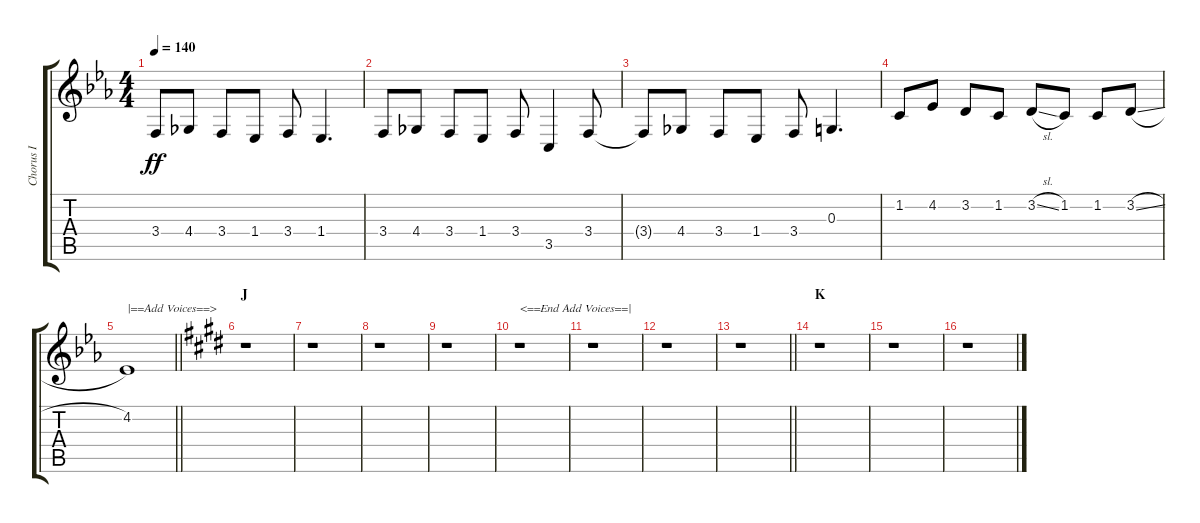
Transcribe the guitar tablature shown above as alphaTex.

\track ("Chorus I" "Chorus I") {instrument voiceoohs}
\staff {score tabs}
\tuning (E4 B3 G3 D3 A2 E2) {hide}
\ts (4 4)
\tempo 140
\clef g2
\ks eb
3.4{t}.8{dy ff} 4.4.8 3.4.8 1.4.8 3.4.8 1.4.4{d} |
3.4.8 4.4.8 3.4.8 1.4.8 3.4.8 3.5.4 3.4.8 |
3.4{t}.8 4.4.8 3.4.8 1.4.8 3.4.8 0.3.4{d} |
1.2.8 4.2.8 3.2.8 1.2.8 3.2{sl}.8 1.2.8 1.2.8 3.2{sl}.8 |
\barLineRight lightlight
4.2.1{txt "|==Add Voices==>"} |
\section ("" "J")
\ks e
r.1 |
r.1 |
r.1 |
r.1 |
r.1{txt "<==End Add Voices==|"} |
r.1 |
r.1 |
\barLineRight lightlight
r.1 |
\section ("" "K")
r.1 |
r.1 |
r.1
